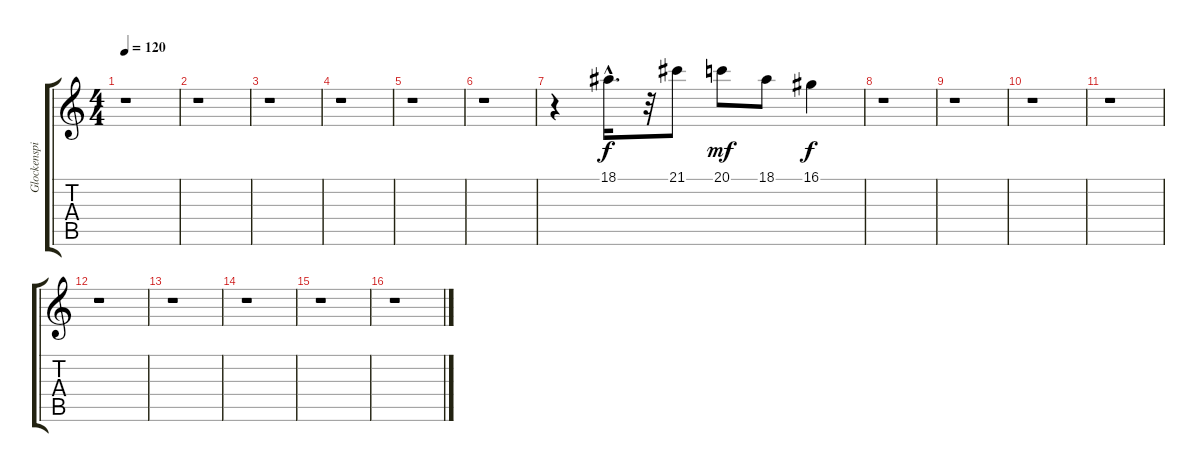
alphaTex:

\track ("Glockenspiel" "Glockenspi") {instrument glockenspiel}
\staff {score tabs}
\tuning (E4 B3 G3 D3 A2 E2) {hide}
\ts (4 4)
\tempo 120
\clef g2
\ks c
r.1{dy f} |
r.1 |
r.1 |
r.1 |
r.1 |
r.1 |
r.4 18.1{hac}.16{d} r.32 21.1.8 20.1.8{dy mf} 18.1.8 16.1.4{dy f} |
r.1 |
r.1 |
r.1 |
r.1 |
r.1 |
r.1 |
r.1 |
r.1 |
r.1
